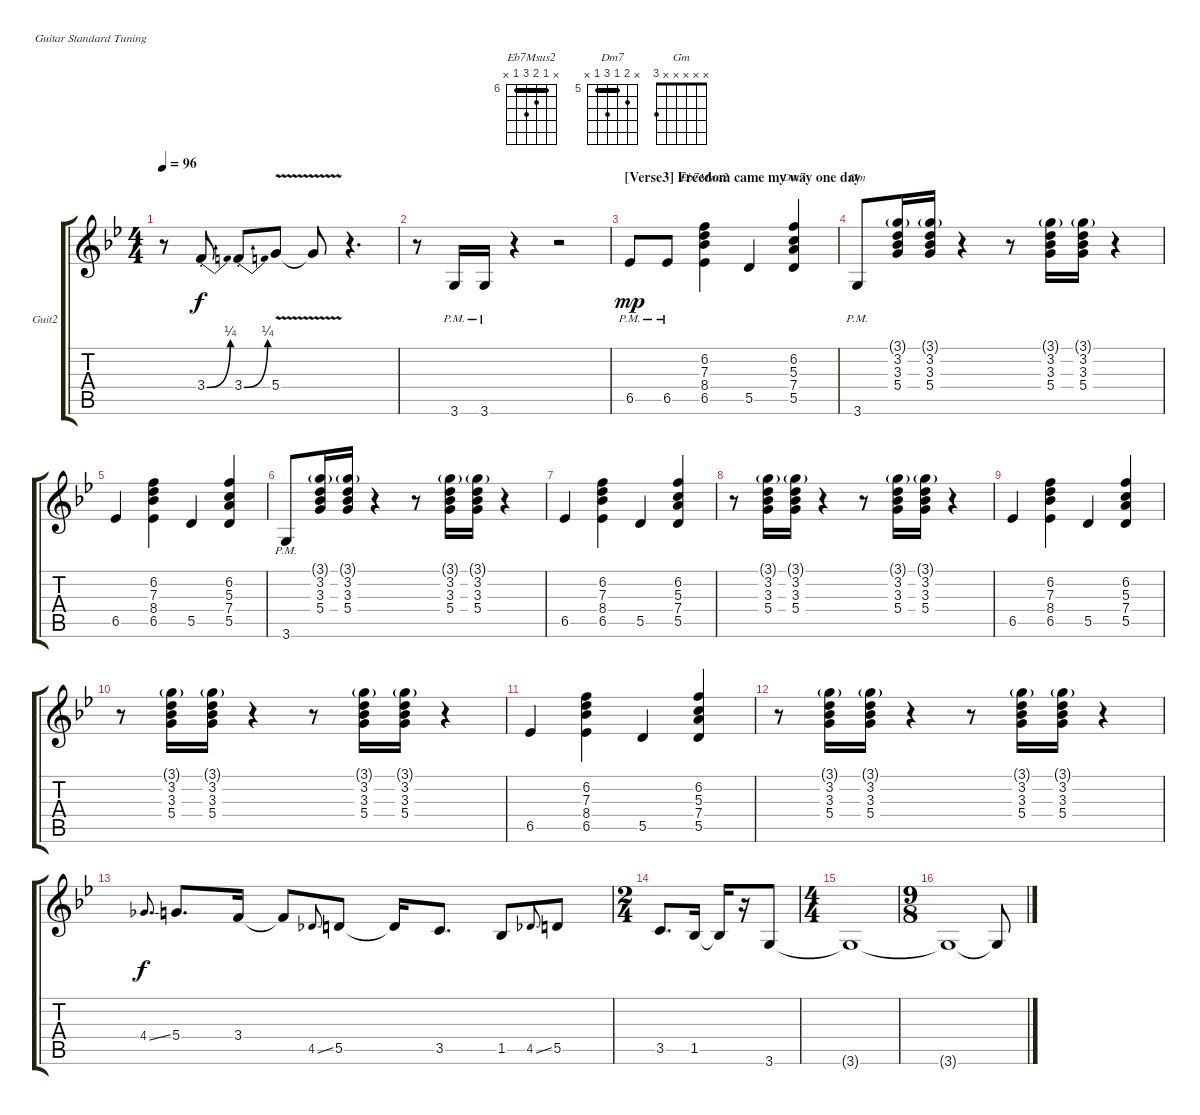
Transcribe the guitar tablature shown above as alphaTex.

\bracketExtendMode groupsimilarinstruments
\firstSystemTrackNameOrientation horizontal
\otherSystemsTrackNameOrientation horizontal
\track ("2nd Guitar (right channel)" "Guit2") {instrument electricguitarclean}
\staff {score tabs}
\tuning (E4 B3 G3 D3 A2 E2)
\chord ("Eb7Msus2" x 6 7 8 6 x) {firstfret 6 barre 6}
\chord ("Dm7" x 6 5 7 5 x) {firstfret 5 barre 5}
\chord ("Gm" x x x x x 3)
\ts (4 4)
\tempo 96
\clef g2
\ks gminor
r.8{dy p} 3.4{be (bend 0 0 60 1) st}.8{dy f} 3.4{be (bend 0 0 60 1) st}.8 5.4{v}.8 5.4{v t}.8 r.4{d} |
r.8 3.6{pm}.16 3.6{pm}.16 r.4 r.2 |
\section ("" "[Verse3] Freedom came my way one day")
6.5{pm}.8{dy mp} 6.5{pm}.8 (6.2 7.3 8.4 6.5).4{ch "Eb7Msus2"} 5.5.4 (6.2 5.3 7.4 5.5).4{ch "Dm7"} |
3.6{pm}.8{ch "Gm"} (3.1{g} 3.2 3.3 5.4).16 (3.1{g} 3.2 3.3 5.4).16 r.4 r.8 (3.1{g} 3.2 3.3 5.4).16 (3.1{g} 3.2 3.3 5.4).16 r.4 |
6.5.4 (6.2 7.3 8.4 6.5).4 5.5.4 (6.2 5.3 7.4 5.5).4 |
3.6{pm}.8 (3.1{g} 3.2 3.3 5.4).16 (3.1{g} 3.2 3.3 5.4).16 r.4 r.8 (3.1{g} 3.2 3.3 5.4).16 (3.1{g} 3.2 3.3 5.4).16 r.4 |
6.5.4 (6.2 7.3 8.4 6.5).4 5.5.4 (6.2 5.3 7.4 5.5).4 |
r.8 (3.1{g} 3.2 3.3 5.4).16 (3.1{g} 3.2 3.3 5.4).16 r.4 r.8 (3.1{g} 3.2 3.3 5.4).16 (3.1{g} 3.2 3.3 5.4).16 r.4 |
6.5.4 (6.2 7.3 8.4 6.5).4 5.5.4 (6.2 5.3 7.4 5.5).4 |
r.8 (3.1{g} 3.2 3.3 5.4).16 (3.1{g} 3.2 3.3 5.4).16 r.4 r.8 (3.1{g} 3.2 3.3 5.4).16 (3.1{g} 3.2 3.3 5.4).16 r.4 |
6.5.4 (6.2 7.3 8.4 6.5).4 5.5.4 (6.2 5.3 7.4 5.5).4 |
r.8 (3.1{g} 3.2 3.3 5.4).16 (3.1{g} 3.2 3.3 5.4).16 r.4 r.8 (3.1{g} 3.2 3.3 5.4).16 (3.1{g} 3.2 3.3 5.4).16 r.4 |
4.4{ss}.8{d gr onbeat dy f} 5.4.8{d} 3.4.16 3.4{t}.8 4.5{ss}.8{gr onbeat} 5.5.8 5.5{t}.16 3.5.8{d} 1.5.8 4.5{ss}.8{gr onbeat} 5.5.8 |
\ts (2 4)
3.5.8{d} 1.5.16 1.5{t}.16 r.16 3.6.8 |
\ts (4 4)
3.6{t}.1 |
\ts (9 8)
3.6{t}.1 3.6{t}.8
